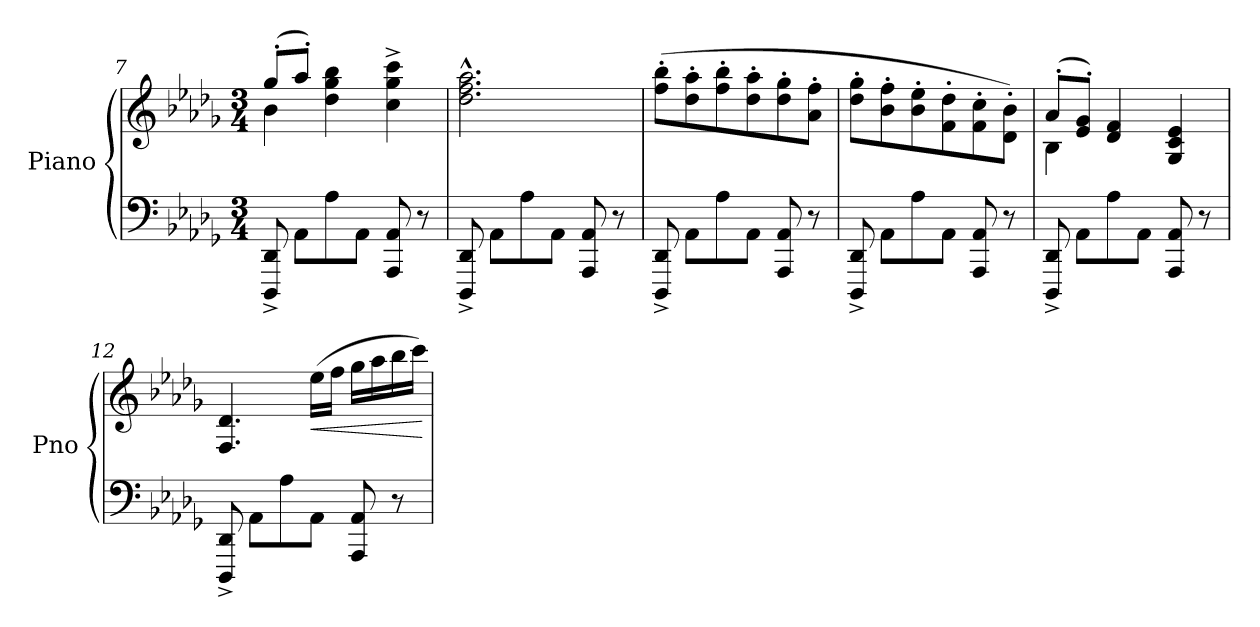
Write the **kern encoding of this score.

**kern	**kern	**dynam
*part1	*part1	*part1
*staff2	*staff1	*staff1/2
*I"Piano	*	*
*I'Pno	*	*
*clefF4	*clefG2	*
*k[b-e-a-d-g-]	*k[b-e-a-d-g-]	*
*M3/4	*M3/4	*
=7	=7	=7
*	*^	*
8DDD-/^ 8DD-/^	(8gg-'/L	4b-\	.
8AA-\L	8aa-'/J)	.	.
8A-\	4dd-\ 4gg-\ 4bb-\	2ryy	.
8AA-\J	.	.	.
8AAA-/ 8AA-/	4cc\^ 4gg-\^ 4ccc\^	.	.
8r	.	.	.
*	*v	*v	*
=8	=8	=8
8DDD-/^ 8DD-/^	2.dd-\^^ 2.ff\^^ 2.aa-\^^	.
8AA-\L	.	.
8A-\	.	.
8AA-\J	.	.
8AAA-/ 8AA-/	.	.
8r	.	.
=9	=9	=9
8DDD-/^ 8DD-/^	(8ff\' 8bb-\'L	.
8AA-\L	8dd-\' 8aa-\'	.
8A-\	8ff\' 8bb-\'	.
8AA-\J	8dd-\' 8aa-\'	.
8AAA-/ 8AA-/	8dd-\' 8gg-\'	.
8r	8a-\' 8ff\'J	.
=10	=10	=10
8DDD-/^ 8DD-/^	8dd-\' 8gg-\'L	.
8AA-\L	8b-\' 8ff\'	.
8A-\	8b-\' 8ee-\'	.
8AA-\J	8f\' 8dd-\'	.
8AAA-/ 8AA-/	8f\' 8cc\'	.
8r	8d-\' 8b-\'J)	.
=11	=11	=11
*	*^	*
8DDD-/^ 8DD-/^	(8a-'/L	4B-\	.
8AA-\L	8e-/' 8g-/'J)	.	.
8A-\	4d-/ 4f/	2ryy	.
8AA-\J	.	.	.
8AAA-/ 8AA-/	4G-/ 4c/ 4e-/	.	.
8r	.	.	.
*	*v	*v	*
!!LO:LB:g=z
=12	=12	=12
8DDD-/^ 8DD-/^	4.F/ 4.d-/	.
8AA-\L	.	.
8A-\	.	.
!	!	!LO:HP:b
8AA-\J	(16ee-\LL	<
.	16ff\JJ	.
8AAA-/ 8AA-/	16gg-\LL	.
.	16aa-\	.
8r	16bb-\	.
.	16ccc\JJ)	.
.	.	[
=	=	=
*-	*-	*-
